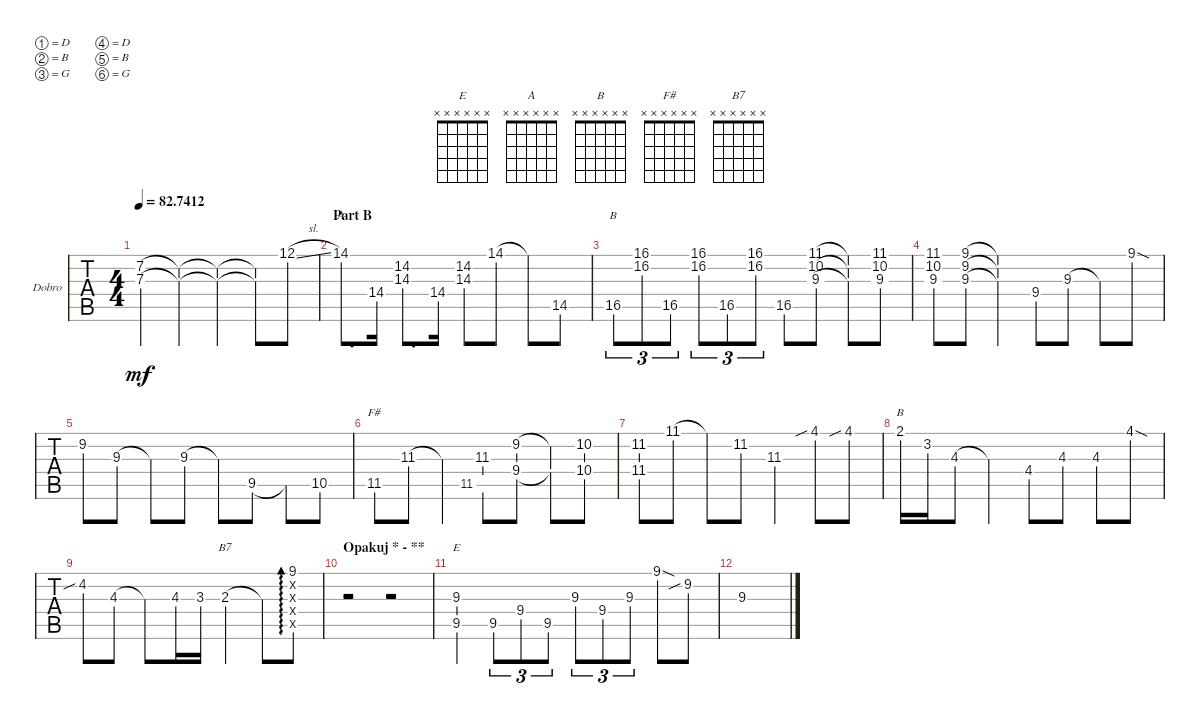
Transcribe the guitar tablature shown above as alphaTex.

\defaultSystemsLayout 4
\bracketExtendMode groupsimilarinstruments
\firstSystemTrackNameOrientation horizontal
\otherSystemsTrackNameOrientation horizontal
\track ("Dobro" "Dobro") {instrument acousticguitarsteel}
\staff {tabs}
\tuning (D4 B3 G3 D3 B2 G2)
\chord ("E" x x x x x x)
\chord ("A" x x x x x x)
\chord ("B" x x x x x x)
\chord ("F#" x x x x x x)
\chord ("B7" x x x x x x)
\ts (4 4)
\tempo
82.7412
\accidentals auto
\clef g2
\ottava regular
\simile none
\ks e
(7.2 7.3).4{dy mf} (7.3{t} 7.2{t}).4 (7.2{t} 7.3{t}).4 (7.3{t} 7.2{t}).8 12.1{sl}.8 |
\section ("" "Part B")
14.1.8{d ch "A"} 14.4.16 (14.2 14.3).8{d} 14.4.16 (14.2 14.3).8 14.1.8 14.1{t}.8 14.5.8 |
16.5.8{tu (3 2) ch "B"} (16.2 16.1).8{tu (3 2)} 16.5.8{tu (3 2)} (16.2 16.1).8{tu (3 2)} 16.5.8{tu (3 2)} (16.2 16.1).8{tu (3 2)} 16.5.8 (11.1 10.2 9.3).8 (11.1{t} 10.2{t} 9.3{t}).8 (11.1 10.2 9.3).8 |
(11.1 10.2 9.3).8 (9.3 9.2 9.1).8 (9.3{t} 9.2{t} 9.1{t}).4 9.4.8 9.3.8 9.3{t}.8 9.1{sod}.8 |
9.2.8 9.3.8 9.3{t}.8 9.3.8 9.3{t}.8 9.5.8 9.5{t}.8 10.5.8 |
11.5.8{ch "F#"} 11.3.8 11.3{t}.4 11.5.8{gr} 11.3.8 (9.2 9.4).8 (9.4{t} 9.2{t}).8 (10.2 10.4).8 |
(11.4 11.2).8 11.1.8 11.1{t}.8 11.2.8 11.3.4 4.1{sib}.8 4.1{sib}.8 |
2.1.16{ch "B"} 3.2.16 4.3.8 4.3{t}.4 4.4.8 4.3.8 4.3.8 4.1{sod}.8 |
4.2{sib}.8 4.3.8 4.3{t}.8 4.3.16 3.3.16 2.3.4{ch "B7"} 2.3{t}.8 (9.1 0.2{x} 0.3{x} 0.4{x} 0.5{x}).8{ad 0} |
\section ("" "Opakuj * - **")
r.2 r.2 |
(9.3 9.5).4{ch "E"} 9.5.8{tu (3 2)} 9.4.8{tu (3 2)} 9.5.8{tu (3 2)} 9.3.8{tu (3 2)} 9.4.8{tu (3 2)} 9.3.8{tu (3 2)} 9.1{sod}.8 9.2{sib}.8 |
9.3.1
